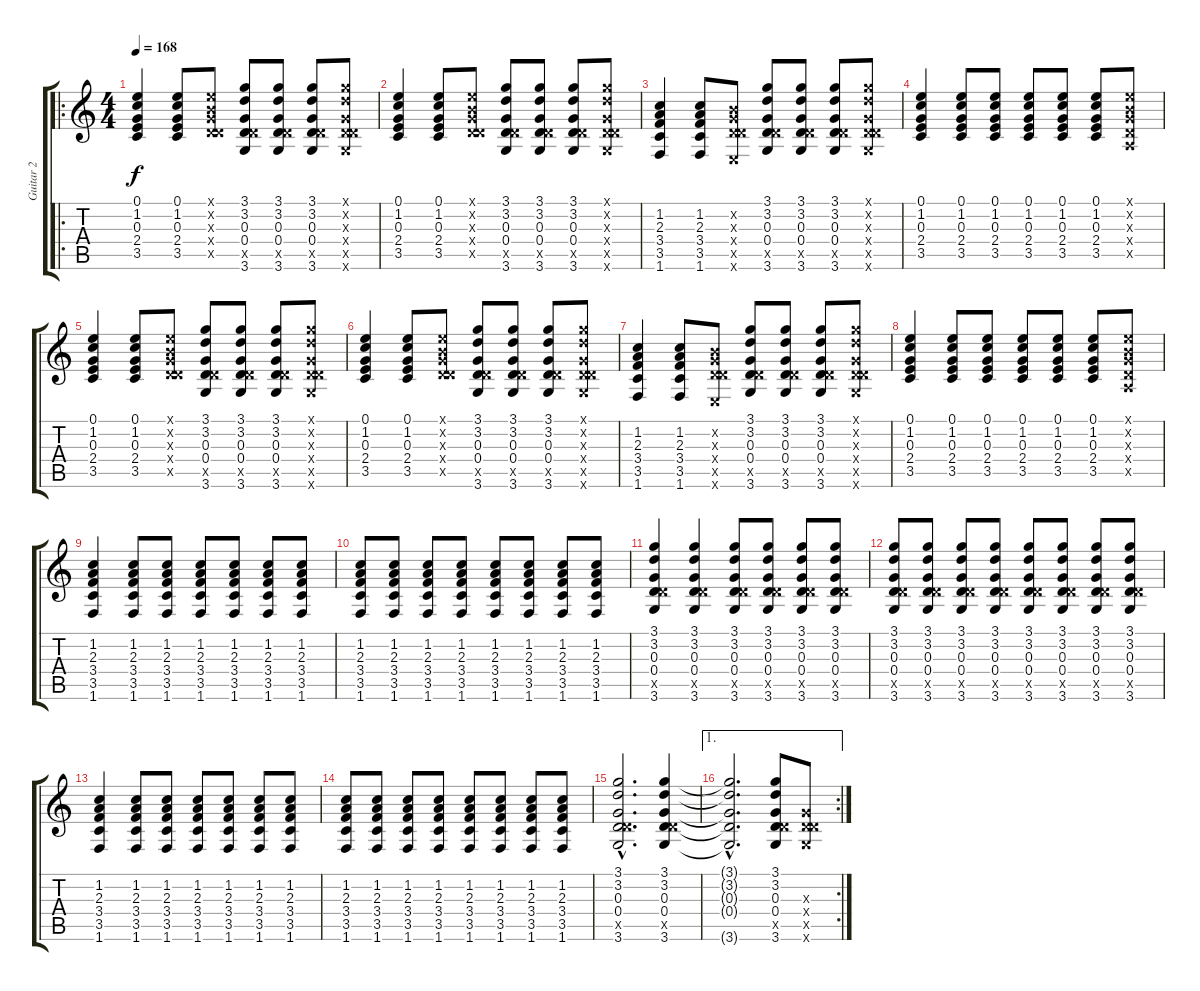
\track ("Guitar 2" "Guitar 2") {instrument overdrivenguitar}
\staff {score tabs}
\tuning (E4 B3 G3 D3 A2 E2) {hide}
\ro
\ts (4 4)
\tempo 168
\clef g2
\ks c
(0.1 1.2 0.3 2.4 3.5).4{dy f instrument overdrivenguitar} (0.1 1.2 0.3 2.4 3.5).8 (0.1{x} 0.2{x} 0.3{x} 0.4{x} 5.5{x}).8 (3.1 3.2 0.3 0.4 5.5{x} 3.6).8 (3.1 3.2 0.3 0.4 5.5{x} 3.6).8 (3.1 3.2 0.3 0.4 5.5{x} 3.6).8 (3.1{x} 3.2{x} 0.3{x} 0.4{x} 5.5{x} 3.6{x}).8 |
(0.1 1.2 0.3 2.4 3.5).4 (0.1 1.2 0.3 2.4 3.5).8 (0.1{x} 0.2{x} 0.3{x} 0.4{x} 5.5{x}).8 (3.1 3.2 0.3 0.4 5.5{x} 3.6).8 (3.1 3.2 0.3 0.4 5.5{x} 3.6).8 (3.1 3.2 0.3 0.4 5.5{x} 3.6).8 (3.1{x} 3.2{x} 0.3{x} 0.4{x} 5.5{x} 3.6{x}).8 |
(1.2 2.3 3.4 3.5 1.6).4 (1.2 2.3 3.4 3.5 1.6).8 (0.2{x} 0.3{x} 0.4{x} 5.5{x} 0.6{x}).8 (3.1 3.2 0.3 0.4 5.5{x} 3.6).8 (3.1 3.2 0.3 0.4 5.5{x} 3.6).8 (3.1 3.2 0.3 0.4 5.5{x} 3.6).8 (3.1{x} 3.2{x} 0.3{x} 0.4{x} 5.5{x} 3.6{x}).8 |
(0.1 1.2 0.3 2.4 3.5).4 (0.1 1.2 0.3 2.4 3.5).8 (0.1 1.2 0.3 2.4 3.5).8 (0.1 1.2 0.3 2.4 3.5).8 (0.1 1.2 0.3 2.4 3.5).8 (0.1 1.2 0.3 2.4 3.5).8 (0.1{x} 0.2{x} 0.3{x} 0.4{x} 0.5{x}).8 |
(0.1 1.2 0.3 2.4 3.5).4 (0.1 1.2 0.3 2.4 3.5).8 (0.1{x} 0.2{x} 0.3{x} 0.4{x} 5.5{x}).8 (3.1 3.2 0.3 0.4 5.5{x} 3.6).8 (3.1 3.2 0.3 0.4 5.5{x} 3.6).8 (3.1 3.2 0.3 0.4 5.5{x} 3.6).8 (3.1{x} 3.2{x} 0.3{x} 0.4{x} 5.5{x} 3.6{x}).8 |
(0.1 1.2 0.3 2.4 3.5).4 (0.1 1.2 0.3 2.4 3.5).8 (0.1{x} 0.2{x} 0.3{x} 0.4{x} 5.5{x}).8 (3.1 3.2 0.3 0.4 5.5{x} 3.6).8 (3.1 3.2 0.3 0.4 5.5{x} 3.6).8 (3.1 3.2 0.3 0.4 5.5{x} 3.6).8 (3.1{x} 3.2{x} 0.3{x} 0.4{x} 5.5{x} 3.6{x}).8 |
(1.2 2.3 3.4 3.5 1.6).4 (1.2 2.3 3.4 3.5 1.6).8 (0.2{x} 0.3{x} 0.4{x} 5.5{x} 0.6{x}).8 (3.1 3.2 0.3 0.4 5.5{x} 3.6).8 (3.1 3.2 0.3 0.4 5.5{x} 3.6).8 (3.1 3.2 0.3 0.4 5.5{x} 3.6).8 (3.1{x} 3.2{x} 0.3{x} 0.4{x} 5.5{x} 3.6{x}).8 |
(0.1 1.2 0.3 2.4 3.5).4 (0.1 1.2 0.3 2.4 3.5).8 (0.1 1.2 0.3 2.4 3.5).8 (0.1 1.2 0.3 2.4 3.5).8 (0.1 1.2 0.3 2.4 3.5).8 (0.1 1.2 0.3 2.4 3.5).8 (0.1{x} 0.2{x} 0.3{x} 0.4{x} 0.5{x}).8 |
(1.2 2.3 3.4 3.5 1.6).4 (1.2 2.3 3.4 3.5 1.6).8 (1.2 2.3 3.4 3.5 1.6).8 (1.2 2.3 3.4 3.5 1.6).8 (1.2 2.3 3.4 3.5 1.6).8 (1.2 2.3 3.4 3.5 1.6).8 (1.2 2.3 3.4 3.5 1.6).8 |
(1.2 2.3 3.4 3.5 1.6).8 (1.2 2.3 3.4 3.5 1.6).8 (1.2 2.3 3.4 3.5 1.6).8 (1.2 2.3 3.4 3.5 1.6).8 (1.2 2.3 3.4 3.5 1.6).8 (1.2 2.3 3.4 3.5 1.6).8 (1.2 2.3 3.4 3.5 1.6).8 (1.2 2.3 3.4 3.5 1.6).8 |
(3.1 3.2 0.3 0.4 5.5{x} 3.6).4 (3.1 3.2 0.3 0.4 5.5{x} 3.6).4 (3.1 3.2 0.3 0.4 5.5{x} 3.6).8 (3.1 3.2 0.3 0.4 5.5{x} 3.6).8 (3.1 3.2 0.3 0.4 5.5{x} 3.6).8 (3.1 3.2 0.3 0.4 5.5{x} 3.6).8 |
(3.1 3.2 0.3 0.4 5.5{x} 3.6).8 (3.1 3.2 0.3 0.4 5.5{x} 3.6).8 (3.1 3.2 0.3 0.4 5.5{x} 3.6).8 (3.1 3.2 0.3 0.4 5.5{x} 3.6).8 (3.1 3.2 0.3 0.4 5.5{x} 3.6).8 (3.1 3.2 0.3 0.4 5.5{x} 3.6).8 (3.1 3.2 0.3 0.4 5.5{x} 3.6).8 (3.1 3.2 0.3 0.4 5.5{x} 3.6).8 |
(1.2 2.3 3.4 3.5 1.6).4 (1.2 2.3 3.4 3.5 1.6).8 (1.2 2.3 3.4 3.5 1.6).8 (1.2 2.3 3.4 3.5 1.6).8 (1.2 2.3 3.4 3.5 1.6).8 (1.2 2.3 3.4 3.5 1.6).8 (1.2 2.3 3.4 3.5 1.6).8 |
(1.2 2.3 3.4 3.5 1.6).8 (1.2 2.3 3.4 3.5 1.6).8 (1.2 2.3 3.4 3.5 1.6).8 (1.2 2.3 3.4 3.5 1.6).8 (1.2 2.3 3.4 3.5 1.6).8 (1.2 2.3 3.4 3.5 1.6).8 (1.2 2.3 3.4 3.5 1.6).8 (1.2 2.3 3.4 3.5 1.6).8 |
(3.1{hac} 3.2{hac} 0.3{hac} 0.4{hac} 5.5{hac x} 3.6{hac}).2{d} (3.1 3.2 0.3 0.4 5.5{x} 3.6).4 |
\ae 1
\rc 2
(3.1{hac t} 3.2{hac t} 0.3{hac t} 0.4{hac t} 3.6{hac t}).2{d} (3.1 3.2 0.3 0.4 5.5{x} 3.6).8 (0.3{x} 0.4{x} 5.5{x} 3.6{x}).8
